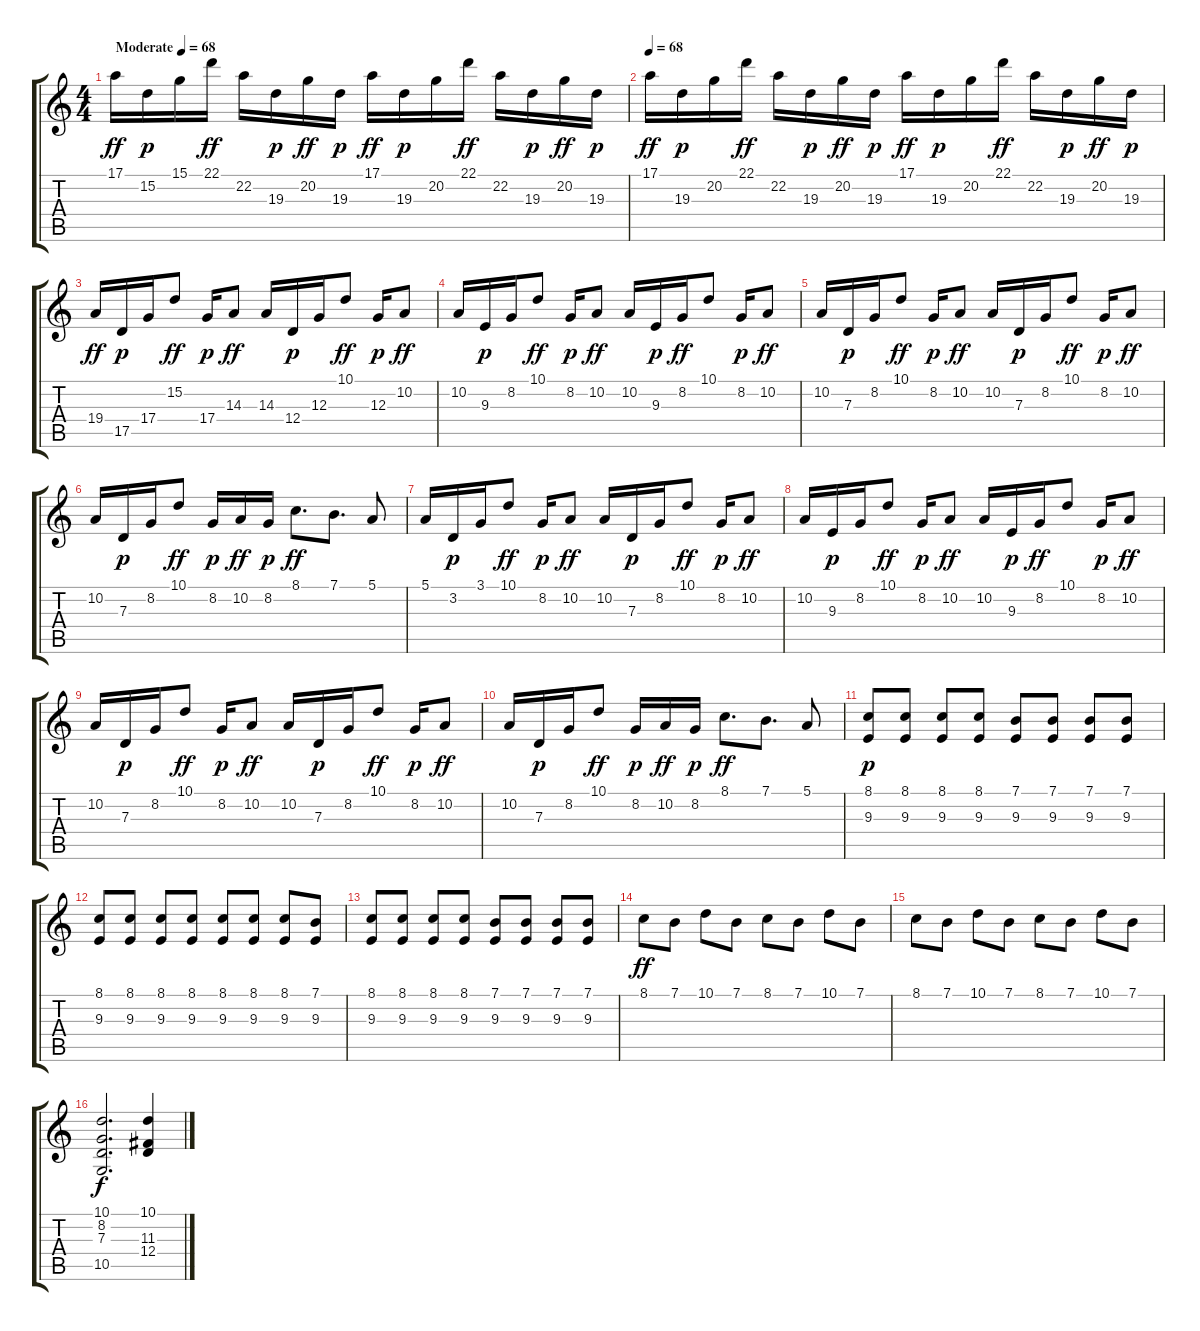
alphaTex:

\track "" {instrument brightacousticpiano}
\staff {score tabs}
\tuning (E4 B3 G3 D3 A2 E2) {hide}
\ts (4 4)
\tempo (68 "Moderate")
\clef g2
\ks c
17.1.16{dy ff instrument brightacousticpiano} 15.2.16{dy p} 15.1.16 22.1.16{dy ff} 22.2.16 19.3.16{dy p} 20.2.16{dy ff} 19.3.16{dy p} 17.1.16{dy ff} 19.3.16{dy p} 20.2.16 22.1.16{dy ff} 22.2.16 19.3.16{dy p} 20.2.16{dy ff} 19.3.16{dy p} |
\tempo 68
17.1.16{dy ff} 19.3.16{dy p} 20.2.16 22.1.16{dy ff} 22.2.16 19.3.16{dy p} 20.2.16{dy ff} 19.3.16{dy p} 17.1.16{dy ff} 19.3.16{dy p} 20.2.16 22.1.16{dy ff} 22.2.16 19.3.16{dy p} 20.2.16{dy ff} 19.3.16{dy p} |
19.4.16{dy ff} 17.5.16{dy p} 17.4.16 15.2.8{dy ff} 17.4.16{dy p} 14.3.8{dy ff} 14.3.16 12.4.16{dy p} 12.3.16 10.1.8{dy ff} 12.3.16{dy p} 10.2.8{dy ff} |
10.2.16 9.3.16{dy p} 8.2.16 10.1.8{dy ff} 8.2.16{dy p} 10.2.8{dy ff} 10.2.16 9.3.16{dy p} 8.2.16{dy ff} 10.1.8 8.2.16{dy p} 10.2.8{dy ff} |
10.2.16 7.3.16{dy p} 8.2.16 10.1.8{dy ff} 8.2.16{dy p} 10.2.8{dy ff} 10.2.16 7.3.16{dy p} 8.2.16 10.1.8{dy ff} 8.2.16{dy p} 10.2.8{dy ff} |
10.2.16 7.3.16{dy p} 8.2.16 10.1.8{dy ff} 8.2.16{dy p} 10.2.16{dy ff} 8.2.16{dy p} 8.1.8{d dy ff} 7.1.8{d} 5.1.8 |
5.1.16 3.2.16{dy p} 3.1.16 10.1.8{dy ff} 8.2.16{dy p} 10.2.8{dy ff} 10.2.16 7.3.16{dy p} 8.2.16 10.1.8{dy ff} 8.2.16{dy p} 10.2.8{dy ff} |
10.2.16 9.3.16{dy p} 8.2.16 10.1.8{dy ff} 8.2.16{dy p} 10.2.8{dy ff} 10.2.16 9.3.16{dy p} 8.2.16{dy ff} 10.1.8 8.2.16{dy p} 10.2.8{dy ff} |
10.2.16 7.3.16{dy p} 8.2.16 10.1.8{dy ff} 8.2.16{dy p} 10.2.8{dy ff} 10.2.16 7.3.16{dy p} 8.2.16 10.1.8{dy ff} 8.2.16{dy p} 10.2.8{dy ff} |
10.2.16 7.3.16{dy p} 8.2.16 10.1.8{dy ff} 8.2.16{dy p} 10.2.16{dy ff} 8.2.16{dy p} 8.1.8{d dy ff} 7.1.8{d} 5.1.8 |
(8.1 9.3).8{dy p} (8.1 9.3).8 (8.1 9.3).8 (8.1 9.3).8 (7.1 9.3).8 (7.1 9.3).8 (7.1 9.3).8 (7.1 9.3).8 |
(8.1 9.3).8 (8.1 9.3).8 (8.1 9.3).8 (8.1 9.3).8 (8.1 9.3).8 (8.1 9.3).8 (8.1 9.3).8 (7.1 9.3).8 |
(8.1 9.3).8 (8.1 9.3).8 (8.1 9.3).8 (8.1 9.3).8 (7.1 9.3).8 (7.1 9.3).8 (7.1 9.3).8 (7.1 9.3).8 |
8.1.8{dy ff} 7.1.8 10.1.8 7.1.8 8.1.8 7.1.8 10.1.8 7.1.8 |
8.1.8 7.1.8 10.1.8 7.1.8 8.1.8 7.1.8 10.1.8 7.1.8 |
(10.1 8.2 7.3 10.5).2{d dy f} (10.1 11.3 12.4).4
